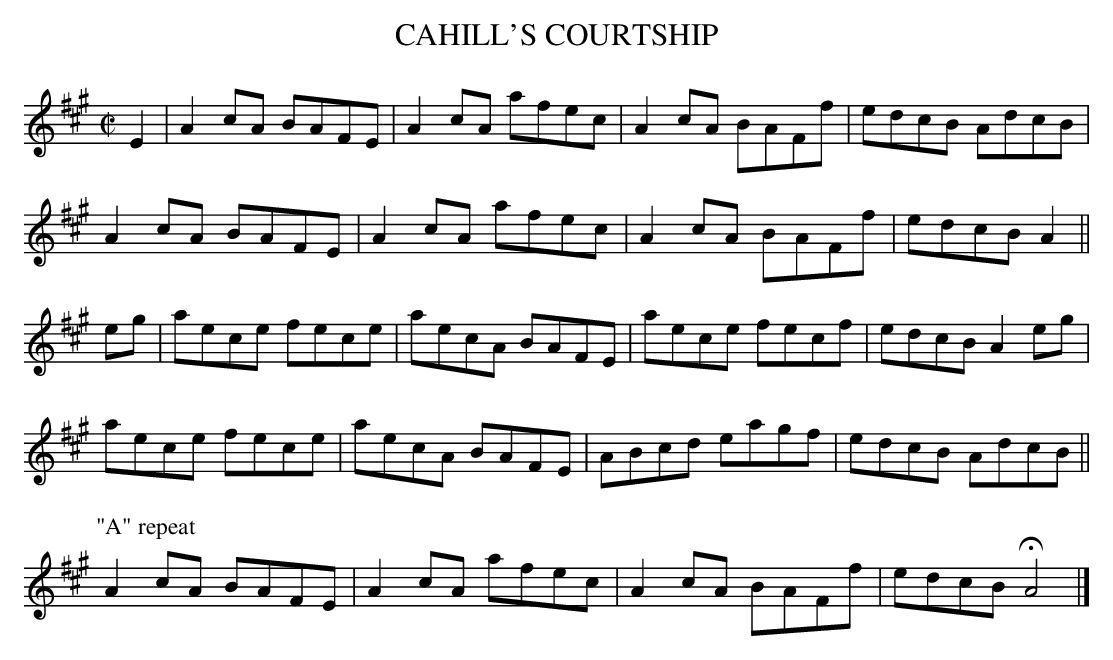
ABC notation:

X:1
T:CAHILL'S COURTSHIP
the range of treble instruments, I've appended a version in the key
of A.
M:C|
L:1/8
K:A
E2|A2cA BAFE|A2cA afec|A2cA BAFf|edcB AdcB|
A2cA BAFE|A2cA afec|A2cA BAFf|edcB A2||
eg|aece fece|aecA BAFE|aece fecf|edcB A2 eg|
aece fece|aecA BAFE|ABcd eagf|edcB AdcB||
P:"A" repeat
A2cA BAFE|A2cA afec|A2cA BAFf|edcB HA4|]
